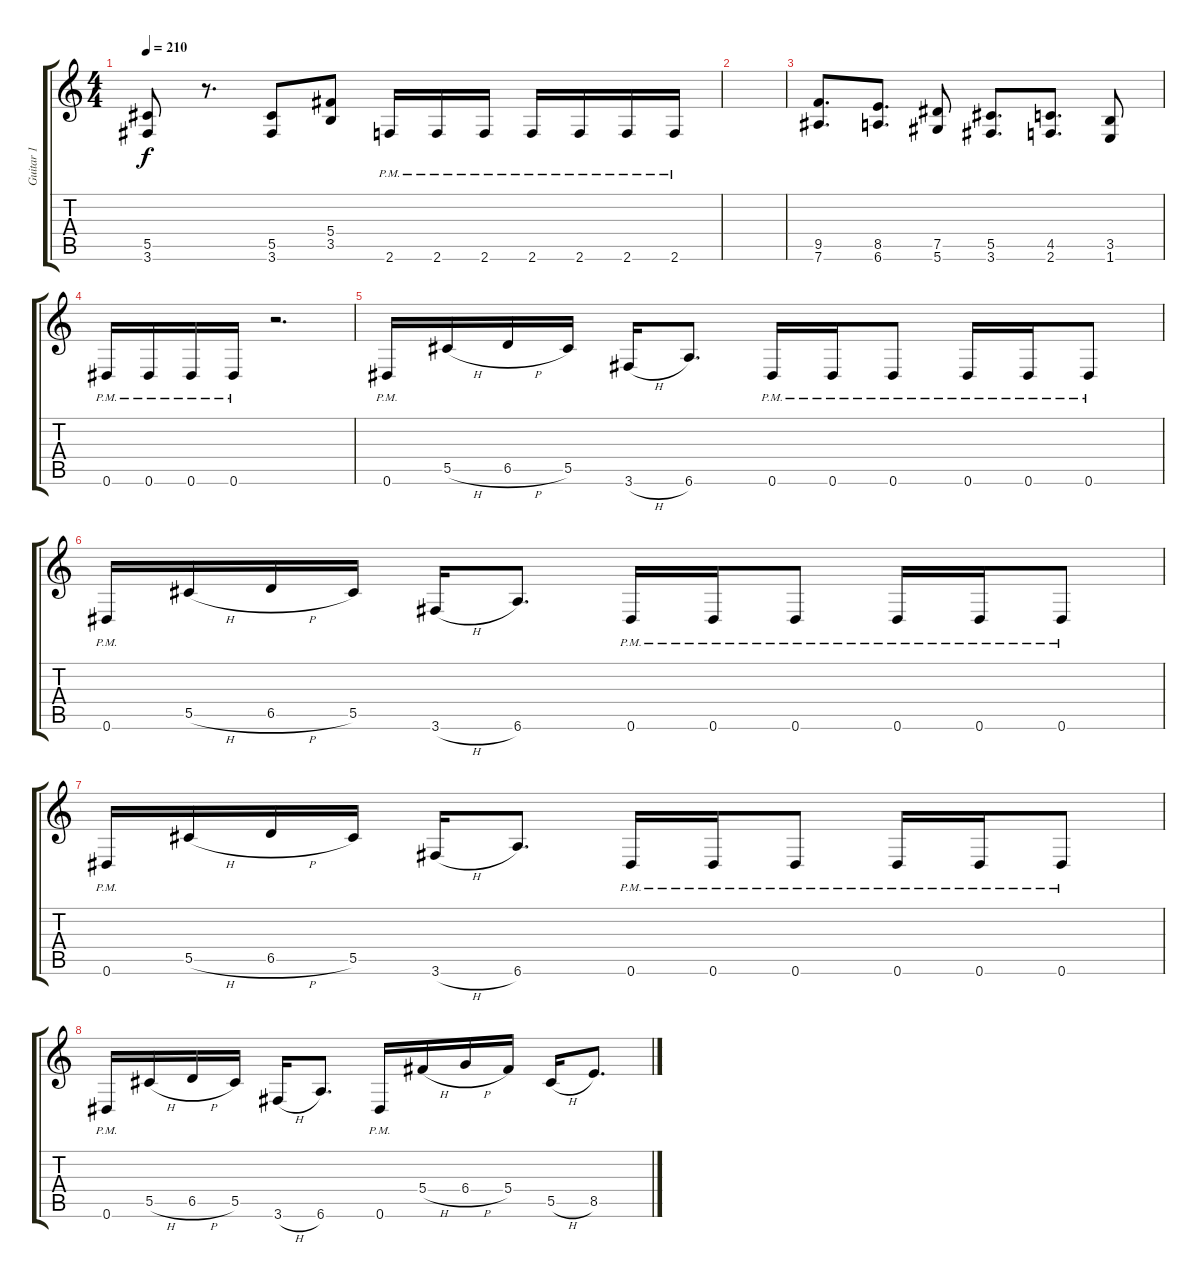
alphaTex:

\track ("Guitar 1" "Guitar 1") {instrument distortionguitar}
\staff {score tabs}
\tuning (Eb4 Bb3 Gb3 Db3 Ab2 Eb2) {hide}
\ts (4 4)
\tempo 210
\clef g2
\ks c
(5.5 3.6).8{dy f} r.8{d} (5.5 3.6).8 (5.4 3.5).8 2.6{pm}.16 2.6{pm}.16 2.6{pm}.16 2.6{pm}.16 2.6{pm}.16 2.6{pm}.16 2.6{pm}.16 |
|
(9.5 7.6).8{d} (8.5 6.6).8{d} (7.5 5.6).8 (5.5 3.6).8{d} (4.5 2.6).8{d} (3.5 1.6).8 |
0.6{pm}.16 0.6{pm}.16 0.6{pm}.16 0.6{pm}.16 r.2{d} |
0.6{pm}.16 5.5{h}.16 6.5{h}.16 5.5.16 3.6{h}.16 6.6.8{d} 0.6{pm}.16 0.6{pm}.16 0.6{pm}.8 0.6{pm}.16 0.6{pm}.16 0.6{pm}.8 |
0.6{pm}.16 5.5{h}.16 6.5{h}.16 5.5.16 3.6{h}.16 6.6.8{d} 0.6{pm}.16 0.6{pm}.16 0.6{pm}.8 0.6{pm}.16 0.6{pm}.16 0.6{pm}.8 |
0.6{pm}.16 5.5{h}.16 6.5{h}.16 5.5.16 3.6{h}.16 6.6.8{d} 0.6{pm}.16 0.6{pm}.16 0.6{pm}.8 0.6{pm}.16 0.6{pm}.16 0.6{pm}.8 |
0.6{pm}.16 5.5{h}.16 6.5{h}.16 5.5.16 3.6{h}.16 6.6.8{d} 0.6{pm}.16 5.4{h}.16 6.4{h}.16 5.4.16 5.5{h}.16 8.5.8{d}
